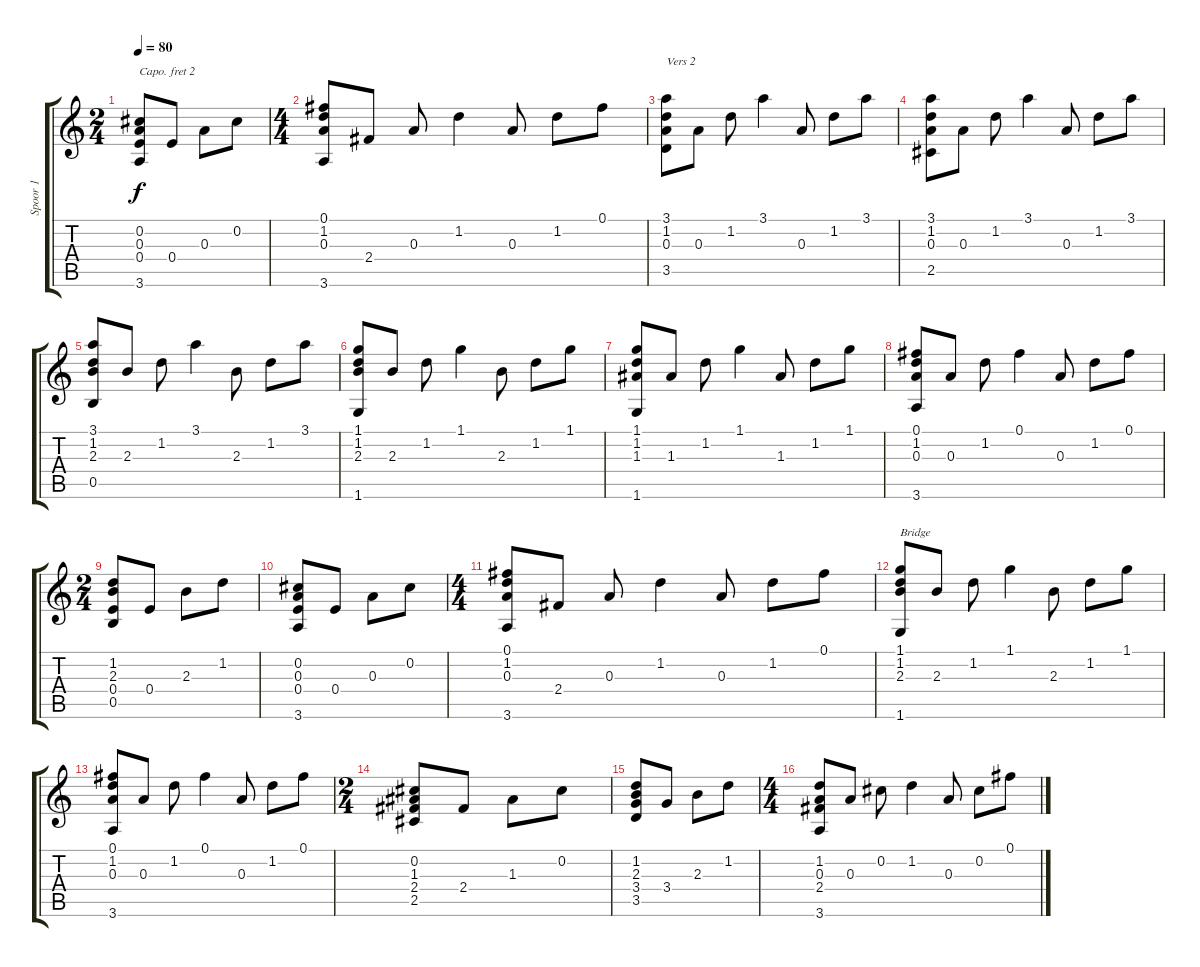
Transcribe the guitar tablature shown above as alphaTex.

\track ("Spoor 1" "Spoor 1") {instrument acousticguitarnylon}
\staff {score tabs}
\capo 2
\tuning (E4 B3 G3 D3 A2 E2) {hide}
\ts (2 4)
\tempo 80
\clef g2
\ks c
(0.2 0.3 0.4 3.6).8{dy f} 0.4.8 0.3.8 0.2.8 |
\ts (4 4)
(0.1 1.2 0.3 3.6).8 2.4.8 0.3.8 1.2.4 0.3.8 1.2.8 0.1.8 |
(3.1 1.2 0.3 3.5).8{txt "Vers 2"} 0.3.8 1.2.8 3.1.4 0.3.8 1.2.8 3.1.8 |
(3.1 1.2 0.3 2.5).8 0.3.8 1.2.8 3.1.4 0.3.8 1.2.8 3.1.8 |
(3.1 1.2 2.3 0.5).8 2.3.8 1.2.8 3.1.4 2.3.8 1.2.8 3.1.8 |
(1.1 1.2 2.3 1.6).8 2.3.8 1.2.8 1.1.4 2.3.8 1.2.8 1.1.8 |
(1.1 1.2 1.3 1.6).8 1.3.8 1.2.8 1.1.4 1.3.8 1.2.8 1.1.8 |
(0.1 1.2 0.3 3.6).8 0.3.8 1.2.8 0.1.4 0.3.8 1.2.8 0.1.8 |
\ts (2 4)
(1.2 2.3 0.4 0.5).8 0.4.8 2.3.8 1.2.8 |
(0.2 0.3 0.4 3.6).8 0.4.8 0.3.8 0.2.8 |
\ts (4 4)
(0.1 1.2 0.3 3.6).8 2.4.8 0.3.8 1.2.4 0.3.8 1.2.8 0.1.8 |
(1.1 1.2 2.3 1.6).8{txt "Bridge"} 2.3.8 1.2.8 1.1.4 2.3.8 1.2.8 1.1.8 |
(0.1 1.2 0.3 3.6).8 0.3.8 1.2.8 0.1.4 0.3.8 1.2.8 0.1.8 |
\ts (2 4)
(0.2 1.3 2.4 2.5).8 2.4.8 1.3.8 0.2.8 |
(1.2 2.3 3.4 3.5).8 3.4.8 2.3.8 1.2.8 |
\ts (4 4)
(1.2 0.3 2.4 3.6).8 0.3.8 0.2.8 1.2.4 0.3.8 0.2.8 0.1.8
